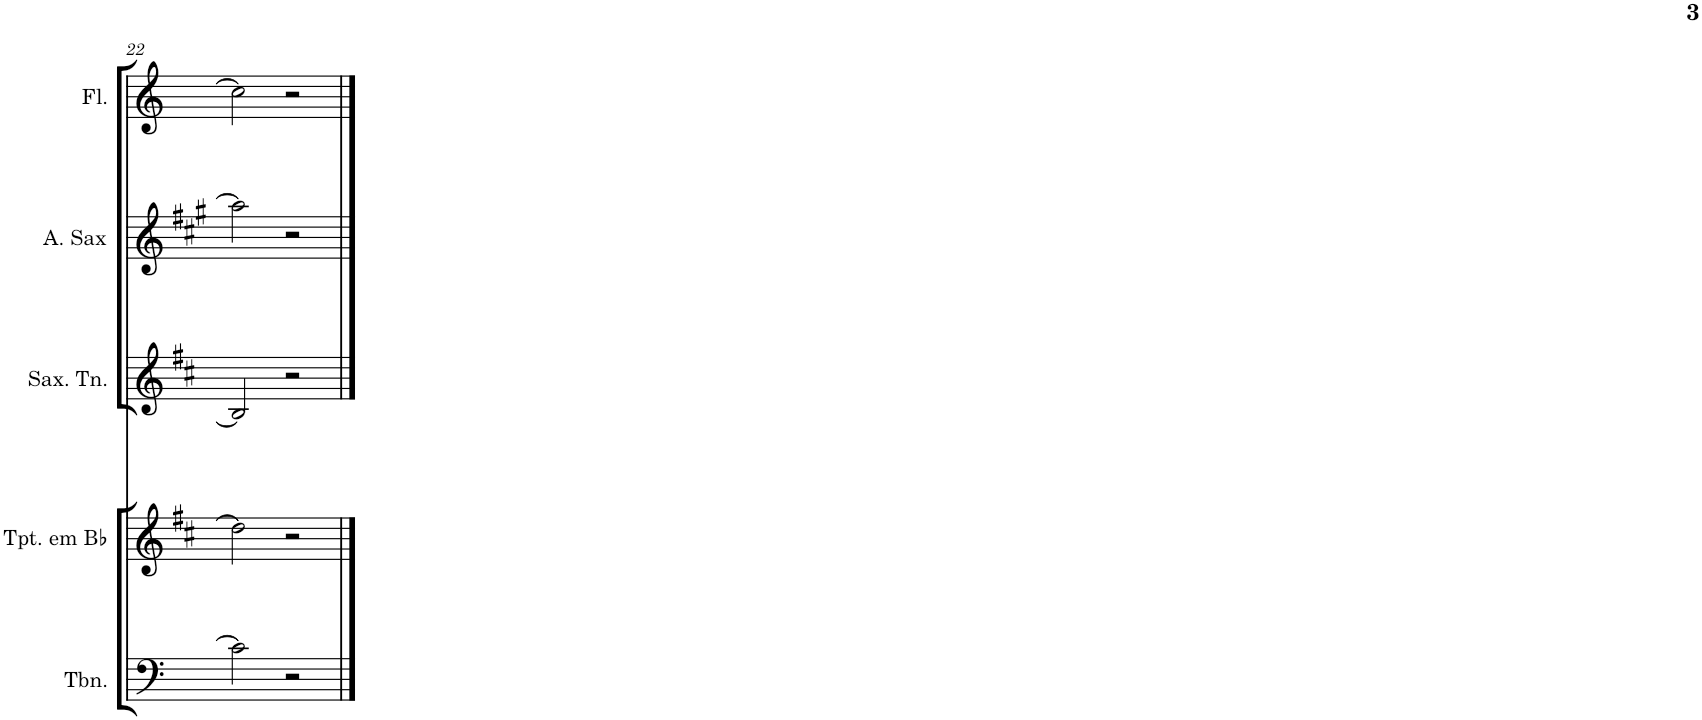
**kern	**kern	**kern	**kern	**kern
*part5	*part4	*part3	*part2	*part1
*staff5	*staff4	*staff3	*staff2	*staff1
*I"Trombone	*I"Trompete em Bb	*I"Saxofone Tenor	*I"Saxofone Alto	*I"Flauta Transversal
*I'Tbn.	*I'Tpt. em Bb	*I'Sax. Tn.	*	*I'Fl.
!!LO:PB:g=z
*clefF4	*clefG2	*clefG2	*clefG2	*clefG2
*	*Trd1c2	*Trd8c14	*Trd5c9	*
*k[]	*k[f#c#]	*k[f#c#]	*k[f#c#g#]	*k[]
*M4/4	*M4/4	*M4/4	*M4/4	*M4/4
=22	=22	=22	=22	=22
2c#\]	2dd#\]	2B/]	2aa#\]	2cc#\]
2r	2r	2r	2r	2r
==	==	==	==	==
*-	*-	*-	*-	*-
